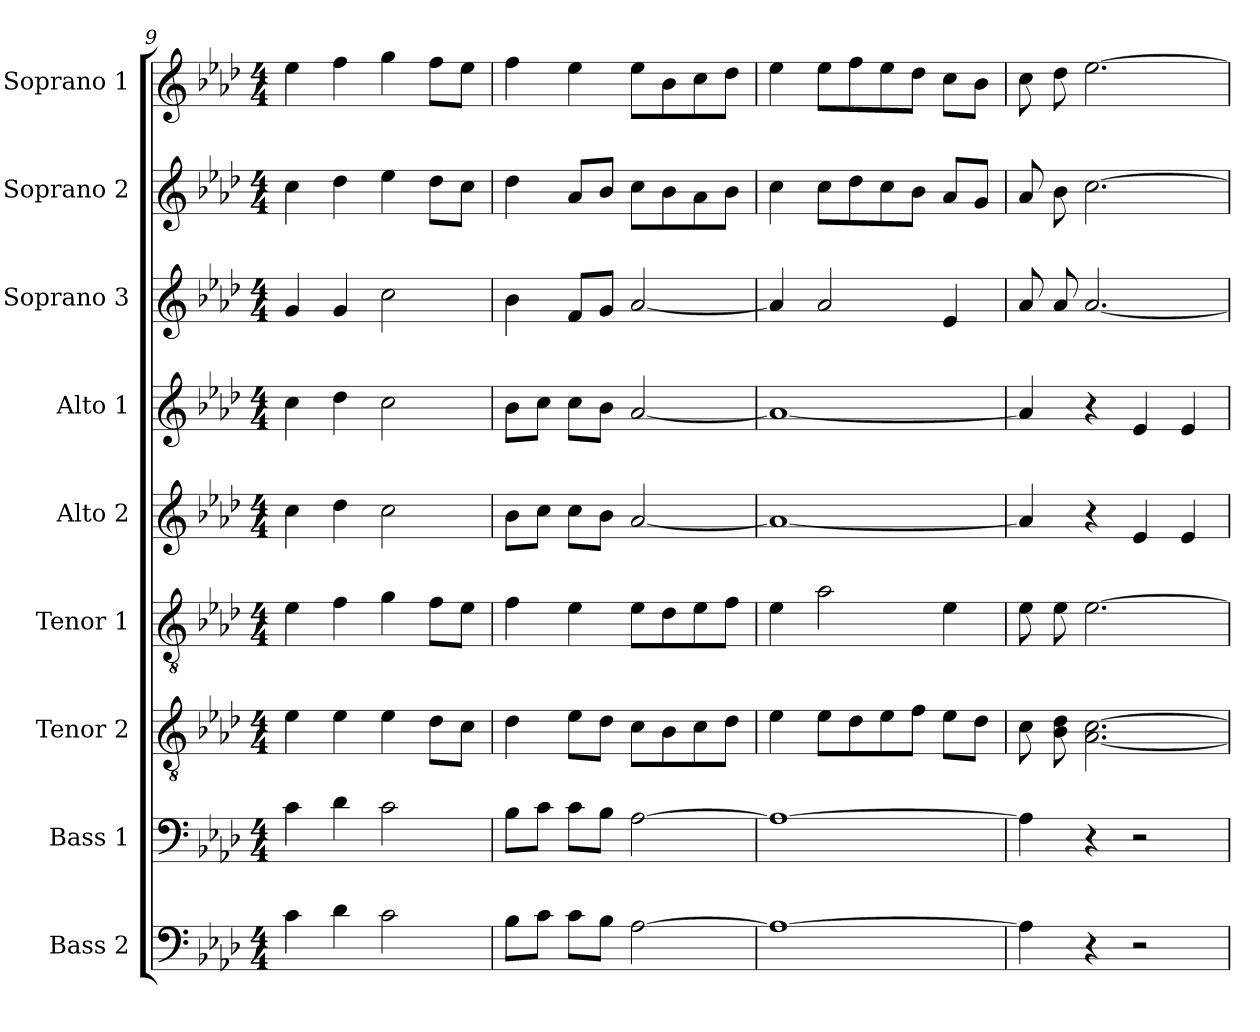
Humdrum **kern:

**kern	**kern	**kern	**kern	**kern	**kern	**kern	**kern	**kern
*part9	*part8	*part7	*part6	*part5	*part4	*part3	*part2	*part1
*staff9	*staff8	*staff7	*staff6	*staff5	*staff4	*staff3	*staff2	*staff1
*I"Bass 2	*I"Bass 1	*I"Tenor 2	*I"Tenor 1	*I"Alto 2	*I"Alto 1	*I"Soprano 3	*I"Soprano 2	*I"Soprano 1
*I'B 2	*I'B 1	*I'T 2	*I'T 1	*I'A 2	*I'A 1	*I'S 3	*I'S 2	*I'S 1
*clefF4	*clefF4	*clefGv2	*clefGv2	*clefG2	*clefG2	*clefG2	*clefG2	*clefG2
*k[b-e-a-d-]	*k[b-e-a-d-]	*k[b-e-a-d-]	*k[b-e-a-d-]	*k[b-e-a-d-]	*k[b-e-a-d-]	*k[b-e-a-d-]	*k[b-e-a-d-]	*k[b-e-a-d-]
*A-:	*A-:	*A-:	*A-:	*A-:	*A-:	*A-:	*A-:	*A-:
*M4/4	*M4/4	*M4/4	*M4/4	*M4/4	*M4/4	*M4/4	*M4/4	*M4/4
=9	=9	=9	=9	=9	=9	=9	=9	=9
4c	4c	4e-	4e-	4cc	4cc	4g	4cc	4ee-
4d-	4d-	4e-	4f	4dd-	4dd-	4g	4dd-	4ff
2c	2c	4e-	4g	2cc	2cc	2cc	4ee-	4gg
.	.	8d-L	8fL	.	.	.	8dd-L	8ffL
.	.	8cJ	8e-J	.	.	.	8ccJ	8ee-J
=10	=10	=10	=10	=10	=10	=10	=10	=10
8B-L	8B-L	4d-	4f	8b-L	8b-L	4b-	4dd-	4ff
8cJ	8cJ	.	.	8ccJ	8ccJ	.	.	.
8cL	8cL	8e-L	4e-	8ccL	8ccL	8fL	8a-L	4ee-
8B-J	8B-J	8d-J	.	8b-J	8b-J	8gJ	8b-J	.
[2A-	[2A-	8cL	8e-L	[2a-	[2a-	[2a-	8ccL	8ee-L
.	.	8B-	8d-	.	.	.	8b-	8b-
.	.	8c	8e-	.	.	.	8a-	8cc
.	.	8d-J	8fJ	.	.	.	8b-J	8dd-J
=11	=11	=11	=11	=11	=11	=11	=11	=11
1A-_	1A-_	4e-	4e-	1a-_	1a-_	4a-]	4cc	4ee-
.	.	8e-L	2a-	.	.	2a-	8ccL	8ee-L
.	.	8d-	.	.	.	.	8dd-	8ff
.	.	8e-	.	.	.	.	8cc	8ee-
.	.	8fJ	.	.	.	.	8b-J	8dd-J
.	.	8e-L	4e-	.	.	4e-	8a-L	8ccL
.	.	8d-J	.	.	.	.	8gJ	8b-J
=12	=12	=12	=12	=12	=12	=12	=12	=12
4A-]	4A-]	8c	8e-	4a-]	4a-]	8a-	8a-	8cc
.	.	8B- 8d-	8e-	.	.	8a-	8b-	8dd-
4r	4r	[2.A- [2.c	[2.e-	4r	4r	[2.a-	[2.cc	[2.ee-
2r	2r	.	.	4e-	4e-	.	.	.
.	.	.	.	4e-	4e-	.	.	.
=	=	=	=	=	=	=	=	=
*-	*-	*-	*-	*-	*-	*-	*-	*-
